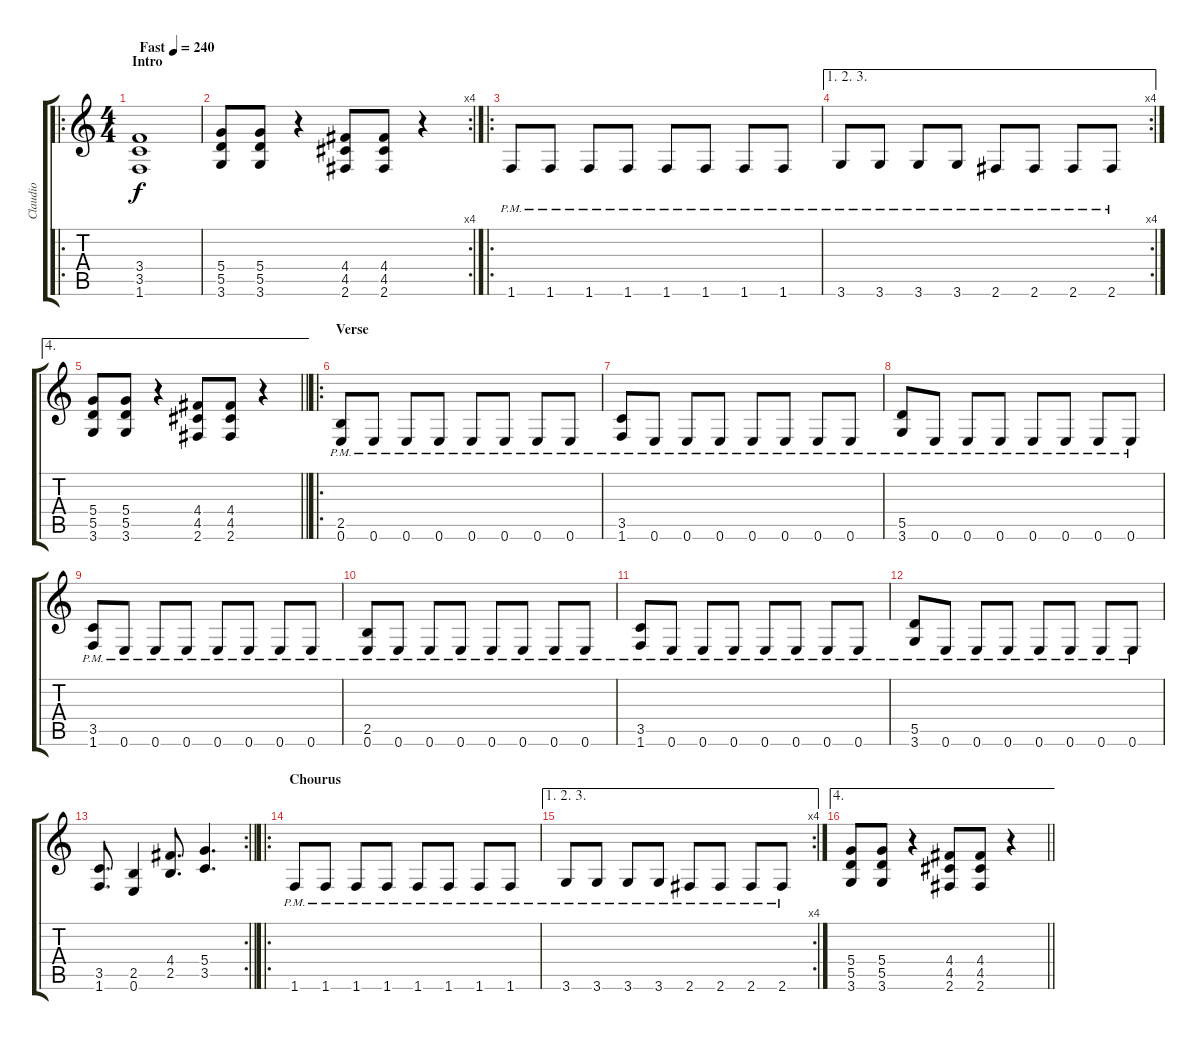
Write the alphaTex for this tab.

\track ("Claudio" "Claudio") {instrument distortionguitar}
\staff {score tabs}
\tuning (E4 B3 G3 D3 A2 E2) {hide}
\ro
\ts (4 4)
\section ("" "Intro")
\tempo (240 "Fast")
\clef g2
\ks c
(3.4 3.5 1.6).1{dy f instrument distortionguitar} |
\rc 4
(5.4 5.5 3.6).8 (5.4 5.5 3.6).8 r.4 (4.4 4.5 2.6).8 (4.4 4.5 2.6).8 r.4 |
\ro
1.6{pm}.8 1.6{pm}.8 1.6{pm}.8 1.6{pm}.8 1.6{pm}.8 1.6{pm}.8 1.6{pm}.8 1.6{pm}.8 |
\ae (1 2 3)
\rc 4
3.6{pm}.8 3.6{pm}.8 3.6{pm}.8 3.6{pm}.8 2.6{pm}.8 2.6{pm}.8 2.6{pm}.8 2.6{pm}.8 |
\ae 4
\barLineRight lightlight
(5.4 5.5 3.6).8 (5.4 5.5 3.6).8 r.4 (4.4 4.5 2.6).8 (4.4 4.5 2.6).8 r.4 |
\ro
\section ("" "Verse")
(2.5{pm} 0.6{pm}).8 0.6{pm}.8 0.6{pm}.8 0.6{pm}.8 0.6{pm}.8 0.6{pm}.8 0.6{pm}.8 0.6{pm}.8 |
(3.5{pm} 1.6{pm}).8 0.6{pm}.8 0.6{pm}.8 0.6{pm}.8 0.6{pm}.8 0.6{pm}.8 0.6{pm}.8 0.6{pm}.8 |
(5.5{pm} 3.6{pm}).8 0.6{pm}.8 0.6{pm}.8 0.6{pm}.8 0.6{pm}.8 0.6{pm}.8 0.6{pm}.8 0.6{pm}.8 |
(3.5{pm} 1.6{pm}).8 0.6{pm}.8 0.6{pm}.8 0.6{pm}.8 0.6{pm}.8 0.6{pm}.8 0.6{pm}.8 0.6{pm}.8 |
(2.5{pm} 0.6{pm}).8 0.6{pm}.8 0.6{pm}.8 0.6{pm}.8 0.6{pm}.8 0.6{pm}.8 0.6{pm}.8 0.6{pm}.8 |
(3.5{pm} 1.6{pm}).8 0.6{pm}.8 0.6{pm}.8 0.6{pm}.8 0.6{pm}.8 0.6{pm}.8 0.6{pm}.8 0.6{pm}.8 |
(5.5{pm} 3.6{pm}).8 0.6{pm}.8 0.6{pm}.8 0.6{pm}.8 0.6{pm}.8 0.6{pm}.8 0.6{pm}.8 0.6{pm}.8 |
\rc 2
\barLineRight lightlight
(3.5 1.6).8{d} (2.5 0.6).4 (4.4 2.5).8{d} (5.4 3.5).4{d} |
\ro
\section ("" "Chourus")
1.6{pm}.8 1.6{pm}.8 1.6{pm}.8 1.6{pm}.8 1.6{pm}.8 1.6{pm}.8 1.6{pm}.8 1.6{pm}.8 |
\ae (1 2 3)
\rc 4
3.6{pm}.8 3.6{pm}.8 3.6{pm}.8 3.6{pm}.8 2.6{pm}.8 2.6{pm}.8 2.6{pm}.8 2.6{pm}.8 |
\ae 4
\barLineRight lightlight
(5.4 5.5 3.6).8 (5.4 5.5 3.6).8 r.4 (4.4 4.5 2.6).8 (4.4 4.5 2.6).8 r.4
